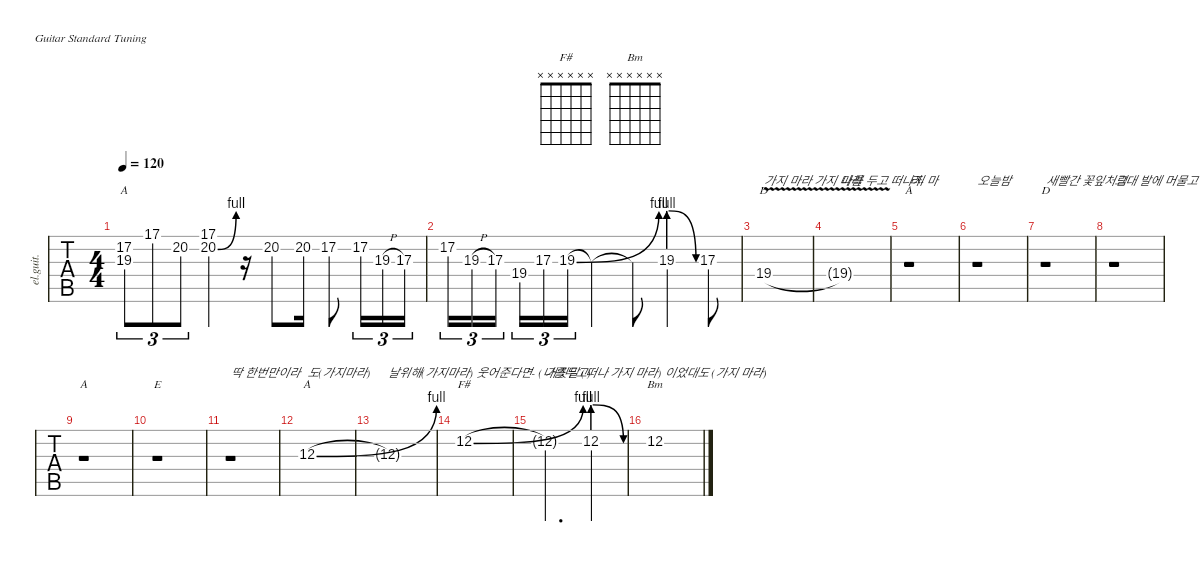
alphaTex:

\defaultSystemsLayout 4
\hideDynamics
\bracketExtendMode nobrackets
\track ("Clean Guitar" "el.guit.") {instrument electricguitarclean}
\staff {tabs}
\tuning (E4 B3 G3 D3 A2 E2)
\chord ("A" x 2 2 2 0 x) {showdiagram false showfingering false barre (2 2)}
\chord ("D" 2 3 2 0 x x) {showdiagram false showfingering false barre 2}
\chord ("E" 0 0 1 2 2 0) {showdiagram false showfingering false}
\chord ("A" x x x x x 5) {showdiagram false showfingering false}
\chord ("F#" x x x x x x)
\chord ("Bm" x x x x x x)
\ts (4 4)
\tempo 120
\clef g2
\ks c
(17.2{t} 19.3{t}).8{tu (3 2) ch "A" dy mf} 17.1.8{tu (3 2)} 20.2.8{tu (3 2)} (20.2{be (bend 0 0 15 4)} 17.1).4 r.16 20.2.8 20.2.16 17.2.8 17.2.16{tu (3 2)} 19.3{h}.16{tu (3 2)} 17.3.16{tu (3 2)} |
17.2.16{tu (3 2)} 19.3{h}.16{tu (3 2)} 17.3.16{tu (3 2)} 19.4.16{tu (3 2)} 17.3.16{tu (3 2)} 19.3{be (bend 0 0 15 4)}.16{tu (3 2)} 19.3{t}.4 19.3{t}.8 19.3{be (prebendrelease 0 4 15 0)}.4 17.3.8 |
19.4{v}.1{ch "D" txt "가지 마라 가지 마라"} |
19.4{t}.1{txt "\n나를 두고 떠나지 마"} |
r.1{ch "A" txt "라-"} |
r.1{txt "오늘밤"} |
r.1{ch "D" txt "새빨간 꽃잎처럼"} |
r.1{txt "\n그대 발에 머물고 싶어"} |
r.1{ch "A"} |
r.1{ch "E"} |
r.1{txt "딱 한번만이라"} |
12.3{be (bend 0 0 18.599999999999998 4)}.1{ch "A" txt "도(가지마라)"} |
12.3{t}.1{txt "\n날위해(가지마라) 웃어준다면- (나를두고)"} |
12.2{be (bend 0 0 18.599999999999998 4)}.1{ch "F#"} |
12.2{t}.2{d txt "거짓말 (떠나 가지 마라) 이었대도 (가지 마라)"} 12.2{be (prebendrelease 0 4 40.8 0)}.4 |
12.2.1{ch "Bm"}
